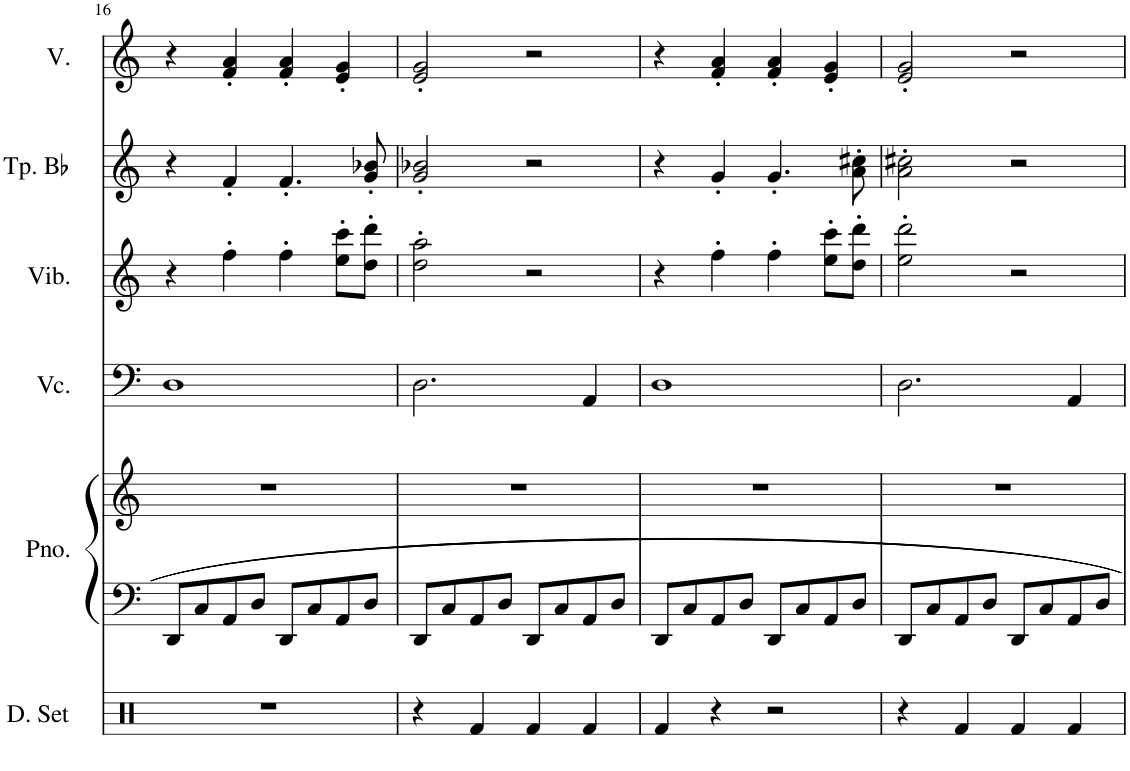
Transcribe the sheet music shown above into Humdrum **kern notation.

**kern	**kern	**kern	**kern	**kern	**kern	**kern
*part6	*part5	*part5	*part4	*part3	*part2	*part1
*staff7	*staff6	*staff5	*staff4	*staff3	*staff2	*staff1
*I"Bateria	*I"Piano	*	*I"Violoncelo	*I"Vibrafone	*I"Trompete em Bb	*I"Voz
*	*I'Pno.	*	*I'Vc.	*I'Vib.	*I'Tp. Bb	*I'V.
!!LO:PB:g=z
*clefX	*clefF4	*clefG2	*clefF4	*clefG2	*clefG2	*clefG2
*	*	*	*	*	*ITrd1c2	*
*k[]	*k[]	*k[]	*k[]	*k[]	*k[]	*k[]
*M4/4	*M4/4	*M4/4	*M4/4	*M4/4	*M4/4	*M4/4
=16	=16	=16	=16	=16	=16	=16
1r	8DD/L	1r	1D	4r	4r	4r
.	8C/	.	.	.	.	.
.	8AA/	.	.	4ff'\	4f'/	4f/' 4a/'
.	8D/J	.	.	.	.	.
.	8DD/L	.	.	4ff'\	4.f'/	4f/' 4a/'
.	8C/	.	.	.	.	.
.	8AA/	.	.	8ee\' 8ccc\'L	.	4e/' 4g/'
.	8D/J	.	.	8dd\' 8ddd\'J	8g/' 8b-X/'	.
=17	=17	=17	=17	=17	=17	=17
4r	8DD/L	1r	2.D\	2dd\' 2aa\'	2g/' 2b-X/'	2e/' 2g/'
.	8C/	.	.	.	.	.
4Rf/	8AA/	.	.	.	.	.
.	8D/J	.	.	.	.	.
4Rf/	8DD/L	.	.	2r	2r	2r
.	8C/	.	.	.	.	.
4Rf/	8AA/	.	4AA/	.	.	.
.	8D/J	.	.	.	.	.
=18	=18	=18	=18	=18	=18	=18
4Rf/	8DD/L	1r	1D	4r	4r	4r
.	8C/	.	.	.	.	.
4r	8AA/	.	.	4ff'\	4g'/	4f/' 4a/'
.	8D/J	.	.	.	.	.
2r	8DD/L	.	.	4ff'\	4.g'/	4f/' 4a/'
.	8C/	.	.	.	.	.
.	8AA/	.	.	8ee\' 8ccc\'L	.	4e/' 4g/'
.	8D/J	.	.	8dd\' 8ddd\'J	8a\' 8cc#X\'	.
=19	=19	=19	=19	=19	=19	=19
4r	8DD/L	1r	2.D\	2ee\' 2ddd\'	2a\' 2cc#X\'	2e/' 2g/'
.	8C/	.	.	.	.	.
4Rf/	8AA/	.	.	.	.	.
.	8D/J	.	.	.	.	.
4Rf/	8DD/L	.	.	2r	2r	2r
.	8C/	.	.	.	.	.
4Rf/	8AA/	.	4AA/	.	.	.
.	8D/J	.	.	.	.	.
=	=	=	=	=	=	=
*-	*-	*-	*-	*-	*-	*-
